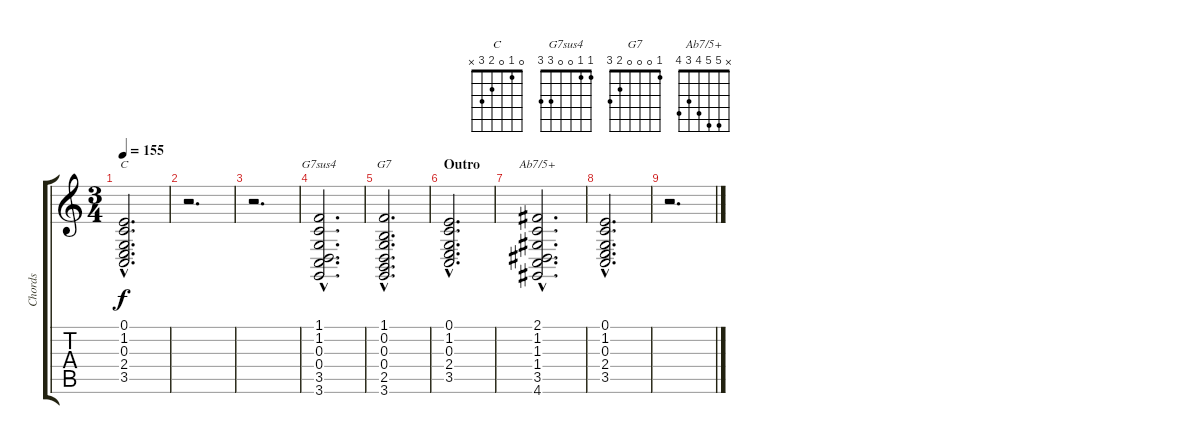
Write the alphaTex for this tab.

\track ("Chords" "Chords") {instrument acousticgrandpiano}
\staff {score tabs}
\tuning (E4 B3 G3 D3 A2 E2) {hide}
\chord ("C" 0 1 0 2 3 x)
\chord ("G7sus4" 1 1 0 0 3 3)
\chord ("G7" 1 0 0 0 2 3)
\chord ("Ab7/5+" x 5 5 4 3 4)
\ts (3 4)
\tempo 155
\clef g2
\ks c
(0.1{hac} 1.2{hac} 0.3{hac} 2.4{hac} 3.5{hac}).2{d ch "C" dy f} |
r.2{d} |
r.2{d} |
(1.1{hac} 1.2{hac} 0.3{hac} 0.4{hac} 3.5{hac} 3.6{hac}).2{d ch "G7sus4"} |
(1.1{hac} 0.2{hac} 0.3{hac} 0.4{hac} 2.5{hac} 3.6{hac}).2{d ch "G7"} |
\section ("" "Outro")
(0.1{hac} 1.2{hac} 0.3{hac} 2.4{hac} 3.5{hac}).2{d} |
(2.1{hac} 1.2{hac} 1.3{hac} 1.4{hac} 3.5{hac} 4.6{hac}).2{d ch "Ab7/5+"} |
(0.1{hac} 1.2{hac} 0.3{hac} 2.4{hac} 3.5{hac}).2{d} |
r.2{d}
